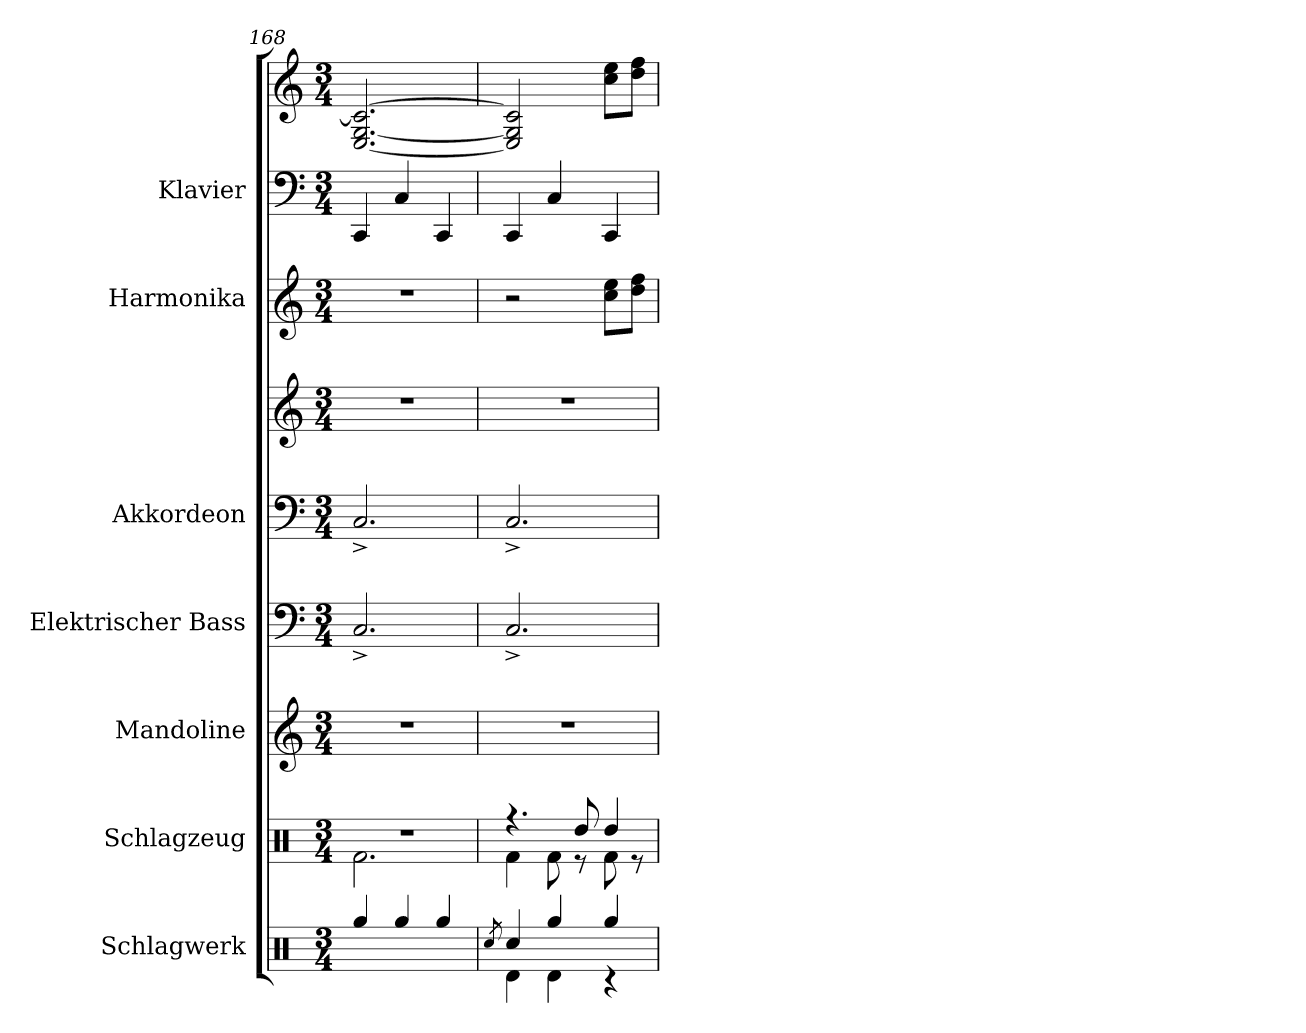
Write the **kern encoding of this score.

**kern	**kern	**kern	**kern	**kern	**kern	**kern	**kern	**kern
*part7	*part6	*part5	*part4	*part3	*part3	*part2	*part1	*part1
*staff9	*staff8	*staff7	*staff6	*staff5	*staff4	*staff3	*staff2	*staff1
*I"Schlagwerk	*I"Schlagzeug	*I"Mandoline	*I"Elektrischer Bass	*I"Akkordeon	*	*I"Harmonika	*I"Klavier	*
*I'Schlw.	*I'Schlgz.	*I'Mand.	*I'E-B.	*I'Akk.	*	*	*I'Klav.	*
*clefX	*clefX	*clefG2	*clefF4	*clefF4	*clefG2	*clefG2	*clefF4	*clefG2
*	*	*	*ITrd7c12	*	*	*	*	*
*k[]	*k[]	*k[]	*k[]	*k[]	*k[]	*k[]	*k[]	*k[]
*M3/4	*M3/4	*M3/4	*M3/4	*M3/4	*M3/4	*M3/4	*M3/4	*M3/4
=168	=168	=168	=168	=168	=168	=168	=168	=168
*	*^	*	*	*	*	*	*	*
4Rgg/	2.r	2.Rf\	2.r	2.CC^/	2.C^/	2.r	2.r	4CC/	[2.E/ [2.G/ 2.c/_
4Rgg/	.	.	.	.	.	.	.	4C/	.
4Rgg/	.	.	.	.	.	.	.	4CC/	.
!!LO:PB:g=z
=169	=169	=169	=169	=169	=169	=169	=169	=169	=169
8qRcc/	.	.	.	.	.	.	.	.	.
*^	*	*	*	*	*	*	*	*	*
4Rcc/	4Rd\	4.r	4Rf\	2.r	2.CC^/	2.C^/	2.r	2r	4CC/	2E/] 2G/] 2c/]
4Rgg/	4Rd\	.	8Rf\	.	.	.	.	.	4C/	.
.	.	8Rdd/	8r	.	.	.	.	.	.	.
4Rgg/	4r	4Rdd/	8Rf\	.	.	.	.	8cc\ 8ee\L	4CC/	8cc\ 8ee\L
.	.	.	8r	.	.	.	.	8dd\ 8ff\J	.	8dd\ 8ff\J
*v	*v	*	*	*	*	*	*	*	*	*
*	*v	*v	*	*	*	*	*	*	*
=	=	=	=	=	=	=	=	=
*-	*-	*-	*-	*-	*-	*-	*-	*-
